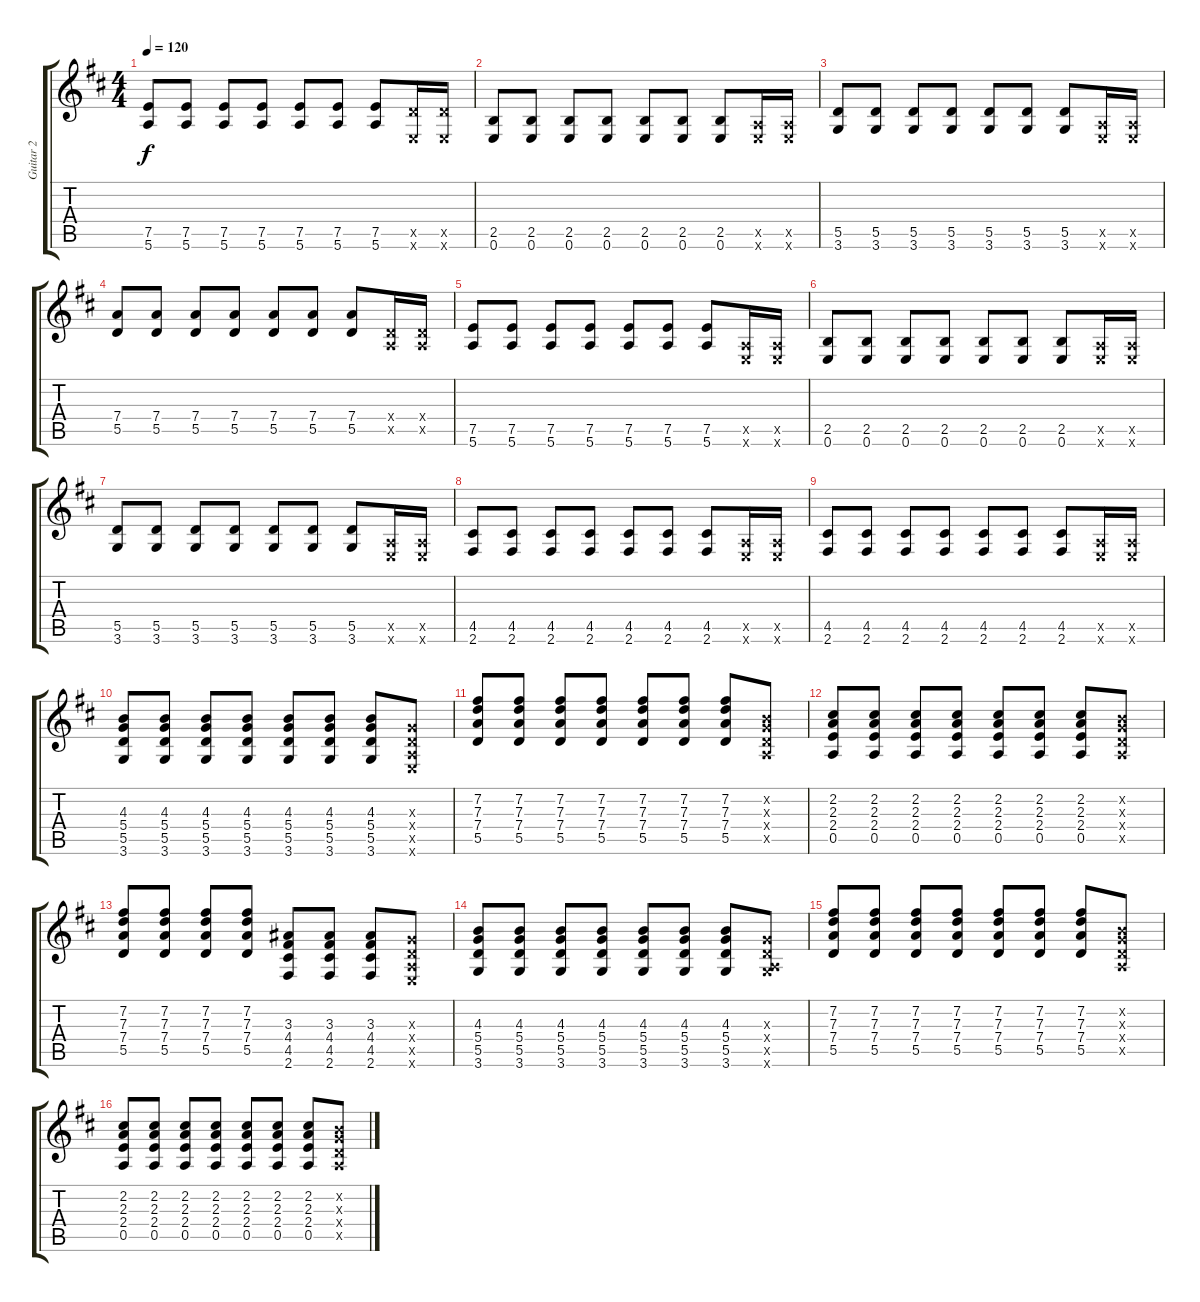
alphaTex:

\track ("Guitar 2" "Guitar 2") {instrument overdrivenguitar}
\staff {score tabs}
\tuning (E4 B3 G3 D3 A2 E2) {hide}
\ts (4 4)
\tempo 120
\clef g2
\ks d
(7.5 5.6).8{dy f} (7.5 5.6).8 (7.5 5.6).8 (7.5 5.6).8 (7.5 5.6).8 (7.5 5.6).8 (7.5 5.6).8 (5.5{x} 0.6{x}).16 (5.5{x} 0.6{x}).16 |
(2.5 0.6).8 (2.5 0.6).8 (2.5 0.6).8 (2.5 0.6).8 (2.5 0.6).8 (2.5 0.6).8 (2.5 0.6).8 (0.5{x} 0.6{x}).16 (0.5{x} 0.6{x}).16 |
(5.5 3.6).8 (5.5 3.6).8 (5.5 3.6).8 (5.5 3.6).8 (5.5 3.6).8 (5.5 3.6).8 (5.5 3.6).8 (0.5{x} 0.6{x}).16 (0.5{x} 0.6{x}).16 |
(7.4 5.5).8 (7.4 5.5).8 (7.4 5.5).8 (7.4 5.5).8 (7.4 5.5).8 (7.4 5.5).8 (7.4 5.5).8 (0.4{x} 0.5{x}).16 (0.4{x} 0.5{x}).16 |
(7.5 5.6).8 (7.5 5.6).8 (7.5 5.6).8 (7.5 5.6).8 (7.5 5.6).8 (7.5 5.6).8 (7.5 5.6).8 (0.5{x} 0.6{x}).16 (0.5{x} 0.6{x}).16 |
(2.5 0.6).8 (2.5 0.6).8 (2.5 0.6).8 (2.5 0.6).8 (2.5 0.6).8 (2.5 0.6).8 (2.5 0.6).8 (0.5{x} 0.6{x}).16 (0.5{x} 0.6{x}).16 |
(5.5 3.6).8 (5.5 3.6).8 (5.5 3.6).8 (5.5 3.6).8 (5.5 3.6).8 (5.5 3.6).8 (5.5 3.6).8 (0.5{x} 0.6{x}).16 (0.5{x} 0.6{x}).16 |
(4.5 2.6).8 (4.5 2.6).8 (4.5 2.6).8 (4.5 2.6).8 (4.5 2.6).8 (4.5 2.6).8 (4.5 2.6).8 (0.5{x} 0.6{x}).16 (0.5{x} 0.6{x}).16 |
(4.5 2.6).8 (4.5 2.6).8 (4.5 2.6).8 (4.5 2.6).8 (4.5 2.6).8 (4.5 2.6).8 (4.5 2.6).8 (0.5{x} 0.6{x}).16 (0.5{x} 0.6{x}).16 |
(4.3 5.4 5.5 3.6).8 (4.3 5.4 5.5 3.6).8 (4.3 5.4 5.5 3.6).8 (4.3 5.4 5.5 3.6).8 (4.3 5.4 5.5 3.6).8 (4.3 5.4 5.5 3.6).8 (4.3 5.4 5.5 3.6).8 (0.3{x} 0.4{x} 0.5{x} 0.6{x}).8 |
(7.2 7.3 7.4 5.5).8 (7.2 7.3 7.4 5.5).8 (7.2 7.3 7.4 5.5).8 (7.2 7.3 7.4 5.5).8 (7.2 7.3 7.4 5.5).8 (7.2 7.3 7.4 5.5).8 (7.2 7.3 7.4 5.5).8 (0.2{x} 0.3{x} 0.4{x} 0.5{x}).8 |
(2.2 2.3 2.4 0.5).8 (2.2 2.3 2.4 0.5).8 (2.2 2.3 2.4 0.5).8 (2.2 2.3 2.4 0.5).8 (2.2 2.3 2.4 0.5).8 (2.2 2.3 2.4 0.5).8 (2.2 2.3 2.4 0.5).8 (0.2{x} 0.3{x} 0.4{x} 0.5{x}).8 |
(7.2 7.3 7.4 5.5).8 (7.2 7.3 7.4 5.5).8 (7.2 7.3 7.4 5.5).8 (7.2 7.3 7.4 5.5).8 (3.3 4.4 4.5 2.6).8 (3.3 4.4 4.5 2.6).8 (3.3 4.4 4.5 2.6).8 (0.3{x} 0.4{x} 0.5{x} 0.6{x}).8 |
(4.3 5.4 5.5 3.6).8 (4.3 5.4 5.5 3.6).8 (4.3 5.4 5.5 3.6).8 (4.3 5.4 5.5 3.6).8 (4.3 5.4 5.5 3.6).8 (4.3 5.4 5.5 3.6).8 (4.3 5.4 5.5 3.6).8 (0.3{x} 0.4{x} 0.5{x} 3.6{x}).8 |
(7.2 7.3 7.4 5.5).8 (7.2 7.3 7.4 5.5).8 (7.2 7.3 7.4 5.5).8 (7.2 7.3 7.4 5.5).8 (7.2 7.3 7.4 5.5).8 (7.2 7.3 7.4 5.5).8 (7.2 7.3 7.4 5.5).8 (0.2{x} 0.3{x} 0.4{x} 0.5{x}).8 |
(2.2 2.3 2.4 0.5).8 (2.2 2.3 2.4 0.5).8 (2.2 2.3 2.4 0.5).8 (2.2 2.3 2.4 0.5).8 (2.2 2.3 2.4 0.5).8 (2.2 2.3 2.4 0.5).8 (2.2 2.3 2.4 0.5).8 (0.2{x} 0.3{x} 0.4{x} 0.5{x}).8
